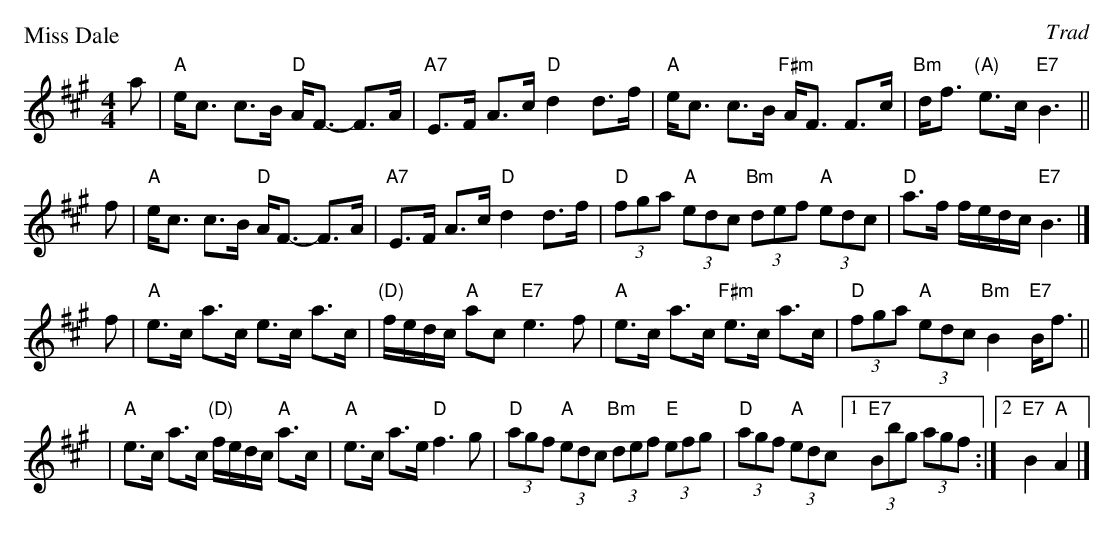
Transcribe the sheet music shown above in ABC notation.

X:1
P: Miss Dale
O: Trad
M: 4/4
L: 1/16
K: A
a2 \
| "A"ec3 c3B "D"AF3- F3A | "A7"E3F A3c "D"d4 d3f \
| "A"ec3 c3B "F#m"AF3 F3c | "Bm"df3 "(A)"e3c "E7"B6 ||
f2 \
| "A"ec3 c3B "D"AF3- F3A | "A7"E3F A3c "D"d4 d3f \
| "D"(3f2g2a2 "A"(3e2d2c2 "Bm"(3d2e2f2 "A"(3e2d2c2 | "D"a3f fedc "E7"B6 |]
f2 \
| "A"e3c a3c e3c a3c | "(D)"fedc "A"a2c2 "E7"e6 f2 \
| "A"e3c a3c "F#m"e3c a3c | "D"(3f2g2a2 "A"(3e2d2c2 "Bm"B4 "E7"Bf3 ||
| "A"e3c a3c "(D)"fedc "A"a3c | "A"e3c a3e "D"f6 g2 \
| "D"(3a2g2f2 "A"(3e2d2c2 "Bm"(3d2e2f2 "E"(3e2f2g2 \
| "D"(3a2g2f2 "A"(3e2d2c2 [1 "E7"(3B2b2g2 (3a2g2f2 :|[2 "E7"B4 "A"A4 |]
